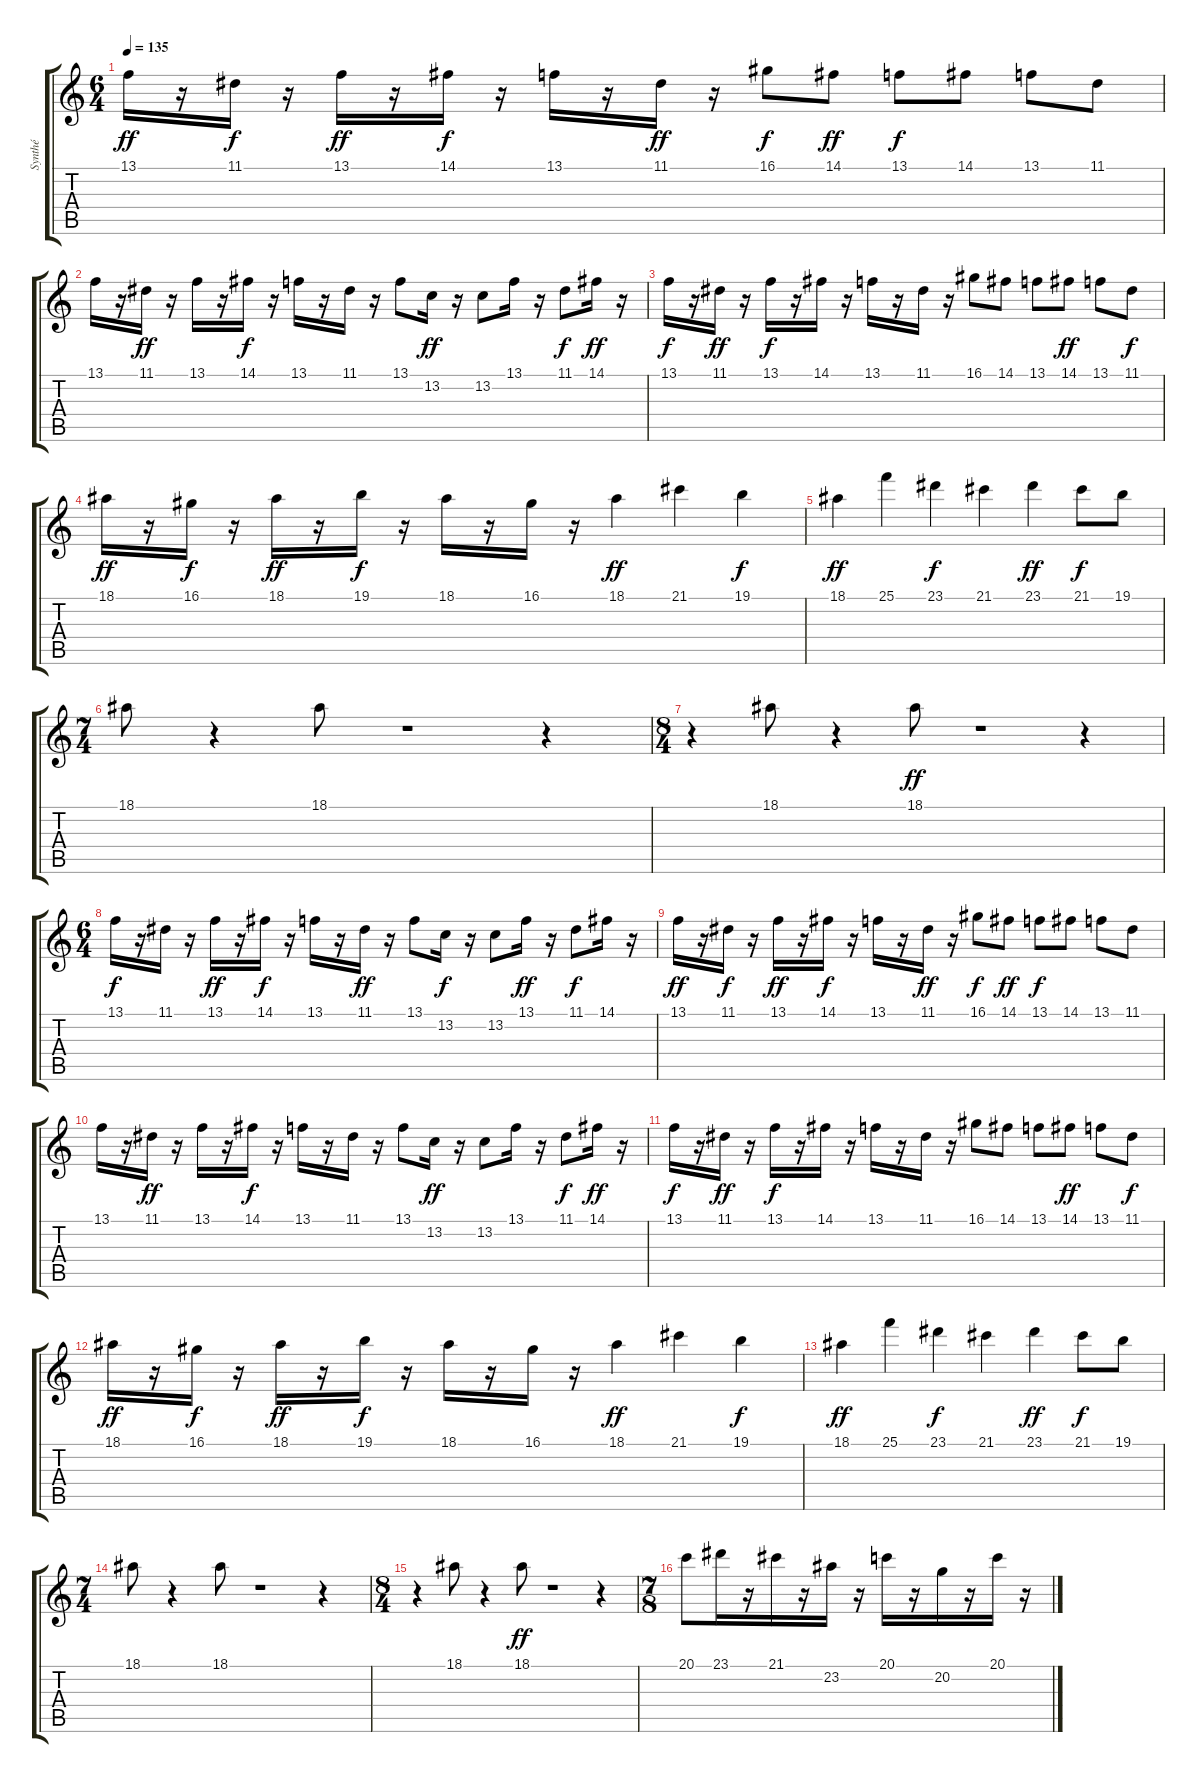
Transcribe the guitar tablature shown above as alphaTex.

\track ("Synthé" "Synthé") {instrument lead2sawtooth}
\staff {score tabs}
\tuning (E4 B3 G3 D3 A2 E2) {hide}
\ts (6 4)
\tempo 135
\clef g2
\ks c
13.1.16{dy ff} r.16 11.1.16{dy f} r.16 13.1.16{dy ff} r.16 14.1.16{dy f} r.16 13.1.16 r.16 11.1.16{dy ff} r.16 16.1.8{dy f} 14.1.8{dy ff} 13.1.8{dy f} 14.1.8 13.1.8 11.1.8 |
13.1.16 r.16 11.1.16{dy ff} r.16 13.1.16 r.16 14.1.16{dy f} r.16 13.1.16 r.16 11.1.16 r.16 13.1.8 13.2.16{dy ff} r.16 13.2.8 13.1.16 r.16 11.1.8{dy f} 14.1.16{dy ff} r.16 |
13.1.16{dy f} r.16 11.1.16{dy ff} r.16 13.1.16{dy f} r.16 14.1.16 r.16 13.1.16 r.16 11.1.16 r.16 16.1.8 14.1.8 13.1.8 14.1.8{dy ff} 13.1.8 11.1.8{dy f} |
18.1.16{dy ff} r.16 16.1.16{dy f} r.16 18.1.16{dy ff} r.16 19.1.16{dy f} r.16 18.1.16 r.16 16.1.16 r.16 18.1.4{dy ff} 21.1.4 19.1.4{dy f} |
18.1.4{dy ff} 25.1.4 23.1.4{dy f} 21.1.4 23.1.4{dy ff} 21.1.8{dy f} 19.1.8 |
\ts (7 4)
18.1.8 r.4 18.1.8 r.1 r.4 |
\ts (8 4)
r.4 18.1.8 r.4 18.1.8{dy ff} r.1 r.4 |
\ts (6 4)
13.1.16{dy f} r.16 11.1.16 r.16 13.1.16{dy ff} r.16 14.1.16{dy f} r.16 13.1.16 r.16 11.1.16{dy ff} r.16 13.1.8 13.2.16{dy f} r.16 13.2.8 13.1.16{dy ff} r.16 11.1.8{dy f} 14.1.16 r.16 |
13.1.16{dy ff} r.16 11.1.16{dy f} r.16 13.1.16{dy ff} r.16 14.1.16{dy f} r.16 13.1.16 r.16 11.1.16{dy ff} r.16 16.1.8{dy f} 14.1.8{dy ff} 13.1.8{dy f} 14.1.8 13.1.8 11.1.8 |
13.1.16 r.16 11.1.16{dy ff} r.16 13.1.16 r.16 14.1.16{dy f} r.16 13.1.16 r.16 11.1.16 r.16 13.1.8 13.2.16{dy ff} r.16 13.2.8 13.1.16 r.16 11.1.8{dy f} 14.1.16{dy ff} r.16 |
13.1.16{dy f} r.16 11.1.16{dy ff} r.16 13.1.16{dy f} r.16 14.1.16 r.16 13.1.16 r.16 11.1.16 r.16 16.1.8 14.1.8 13.1.8 14.1.8{dy ff} 13.1.8 11.1.8{dy f} |
18.1.16{dy ff} r.16 16.1.16{dy f} r.16 18.1.16{dy ff} r.16 19.1.16{dy f} r.16 18.1.16 r.16 16.1.16 r.16 18.1.4{dy ff} 21.1.4 19.1.4{dy f} |
18.1.4{dy ff} 25.1.4 23.1.4{dy f} 21.1.4 23.1.4{dy ff} 21.1.8{dy f} 19.1.8 |
\ts (7 4)
18.1.8 r.4 18.1.8 r.1 r.4 |
\ts (8 4)
r.4 18.1.8 r.4 18.1.8{dy ff} r.1 r.4 |
\ts (7 8)
20.1.8 23.1.16 r.16 21.1.16 r.16 23.2.16 r.16 20.1.16 r.16 20.2.16 r.16 20.1.16 r.16
